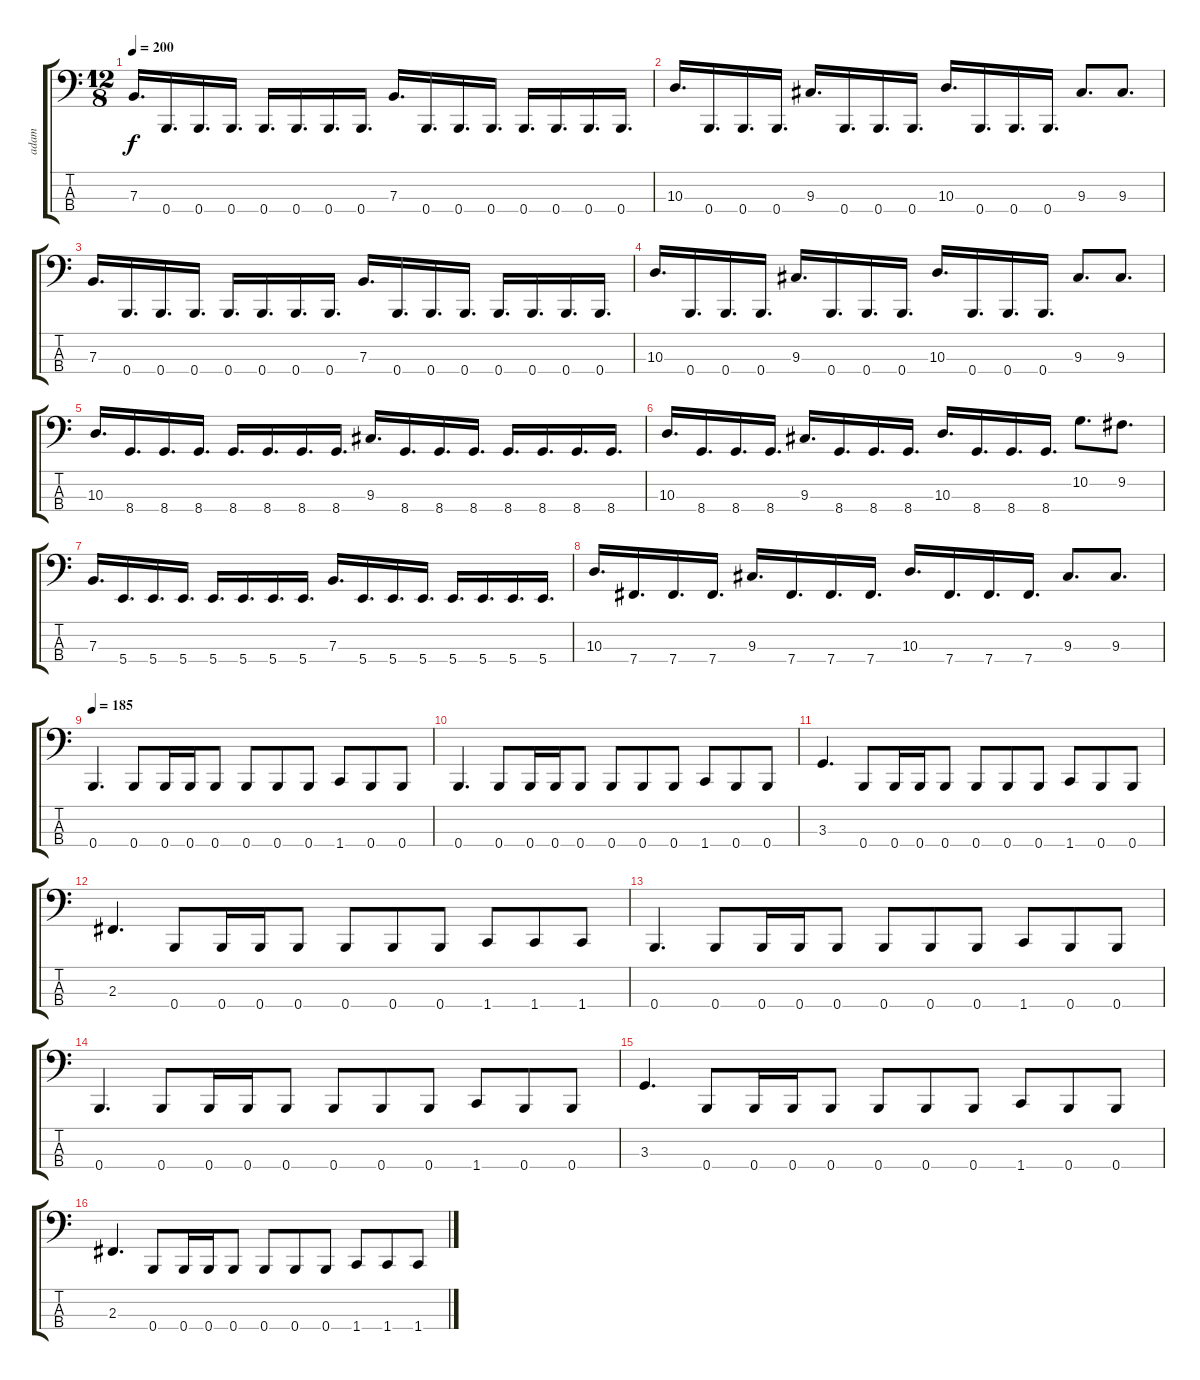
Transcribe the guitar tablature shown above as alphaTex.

\track ("adam" "adam") {instrument electricbassfinger}
\staff {score tabs}
\tuning (D2 A1 E1 B0) {hide}
\ts (12 8)
\tempo 200
\clef f4
\ks c
7.3.16{d dy f} 0.4.16{d} 0.4.16{d} 0.4.16{d} 0.4.16{d} 0.4.16{d} 0.4.16{d} 0.4.16{d} 7.3.16{d} 0.4.16{d} 0.4.16{d} 0.4.16{d} 0.4.16{d} 0.4.16{d} 0.4.16{d} 0.4.16{d} |
10.3.16{d} 0.4.16{d} 0.4.16{d} 0.4.16{d} 9.3.16{d} 0.4.16{d} 0.4.16{d} 0.4.16{d} 10.3.16{d} 0.4.16{d} 0.4.16{d} 0.4.16{d} 9.3.8{d} 9.3.8{d} |
7.3.16{d} 0.4.16{d} 0.4.16{d} 0.4.16{d} 0.4.16{d} 0.4.16{d} 0.4.16{d} 0.4.16{d} 7.3.16{d} 0.4.16{d} 0.4.16{d} 0.4.16{d} 0.4.16{d} 0.4.16{d} 0.4.16{d} 0.4.16{d} |
10.3.16{d} 0.4.16{d} 0.4.16{d} 0.4.16{d} 9.3.16{d} 0.4.16{d} 0.4.16{d} 0.4.16{d} 10.3.16{d} 0.4.16{d} 0.4.16{d} 0.4.16{d} 9.3.8{d} 9.3.8{d} |
10.3.16{d} 8.4.16{d} 8.4.16{d} 8.4.16{d} 8.4.16{d} 8.4.16{d} 8.4.16{d} 8.4.16{d} 9.3.16{d} 8.4.16{d} 8.4.16{d} 8.4.16{d} 8.4.16{d} 8.4.16{d} 8.4.16{d} 8.4.16{d} |
10.3.16{d} 8.4.16{d} 8.4.16{d} 8.4.16{d} 9.3.16{d} 8.4.16{d} 8.4.16{d} 8.4.16{d} 10.3.16{d} 8.4.16{d} 8.4.16{d} 8.4.16{d} 10.2.8{d} 9.2.8{d} |
7.3.16{d} 5.4.16{d} 5.4.16{d} 5.4.16{d} 5.4.16{d} 5.4.16{d} 5.4.16{d} 5.4.16{d} 7.3.16{d} 5.4.16{d} 5.4.16{d} 5.4.16{d} 5.4.16{d} 5.4.16{d} 5.4.16{d} 5.4.16{d} |
10.3.16{d} 7.4.16{d} 7.4.16{d} 7.4.16{d} 9.3.16{d} 7.4.16{d} 7.4.16{d} 7.4.16{d} 10.3.16{d} 7.4.16{d} 7.4.16{d} 7.4.16{d} 9.3.8{d} 9.3.8{d} |
\tempo 210
\tempo 185
0.4.4{d} 0.4.8 0.4.16 0.4.16 0.4.8 0.4.8 0.4.8 0.4.8 1.4.8 0.4.8 0.4.8 |
0.4.4{d} 0.4.8 0.4.16 0.4.16 0.4.8 0.4.8 0.4.8 0.4.8 1.4.8 0.4.8 0.4.8 |
3.3.4{d} 0.4.8 0.4.16 0.4.16 0.4.8 0.4.8 0.4.8 0.4.8 1.4.8 0.4.8 0.4.8 |
2.3.4{d} 0.4.8 0.4.16 0.4.16 0.4.8 0.4.8 0.4.8 0.4.8 1.4.8 1.4.8 1.4.8 |
0.4.4{d} 0.4.8 0.4.16 0.4.16 0.4.8 0.4.8 0.4.8 0.4.8 1.4.8 0.4.8 0.4.8 |
0.4.4{d} 0.4.8 0.4.16 0.4.16 0.4.8 0.4.8 0.4.8 0.4.8 1.4.8 0.4.8 0.4.8 |
3.3.4{d} 0.4.8 0.4.16 0.4.16 0.4.8 0.4.8 0.4.8 0.4.8 1.4.8 0.4.8 0.4.8 |
2.3.4{d} 0.4.8 0.4.16 0.4.16 0.4.8 0.4.8 0.4.8 0.4.8 1.4.8 1.4.8 1.4.8
